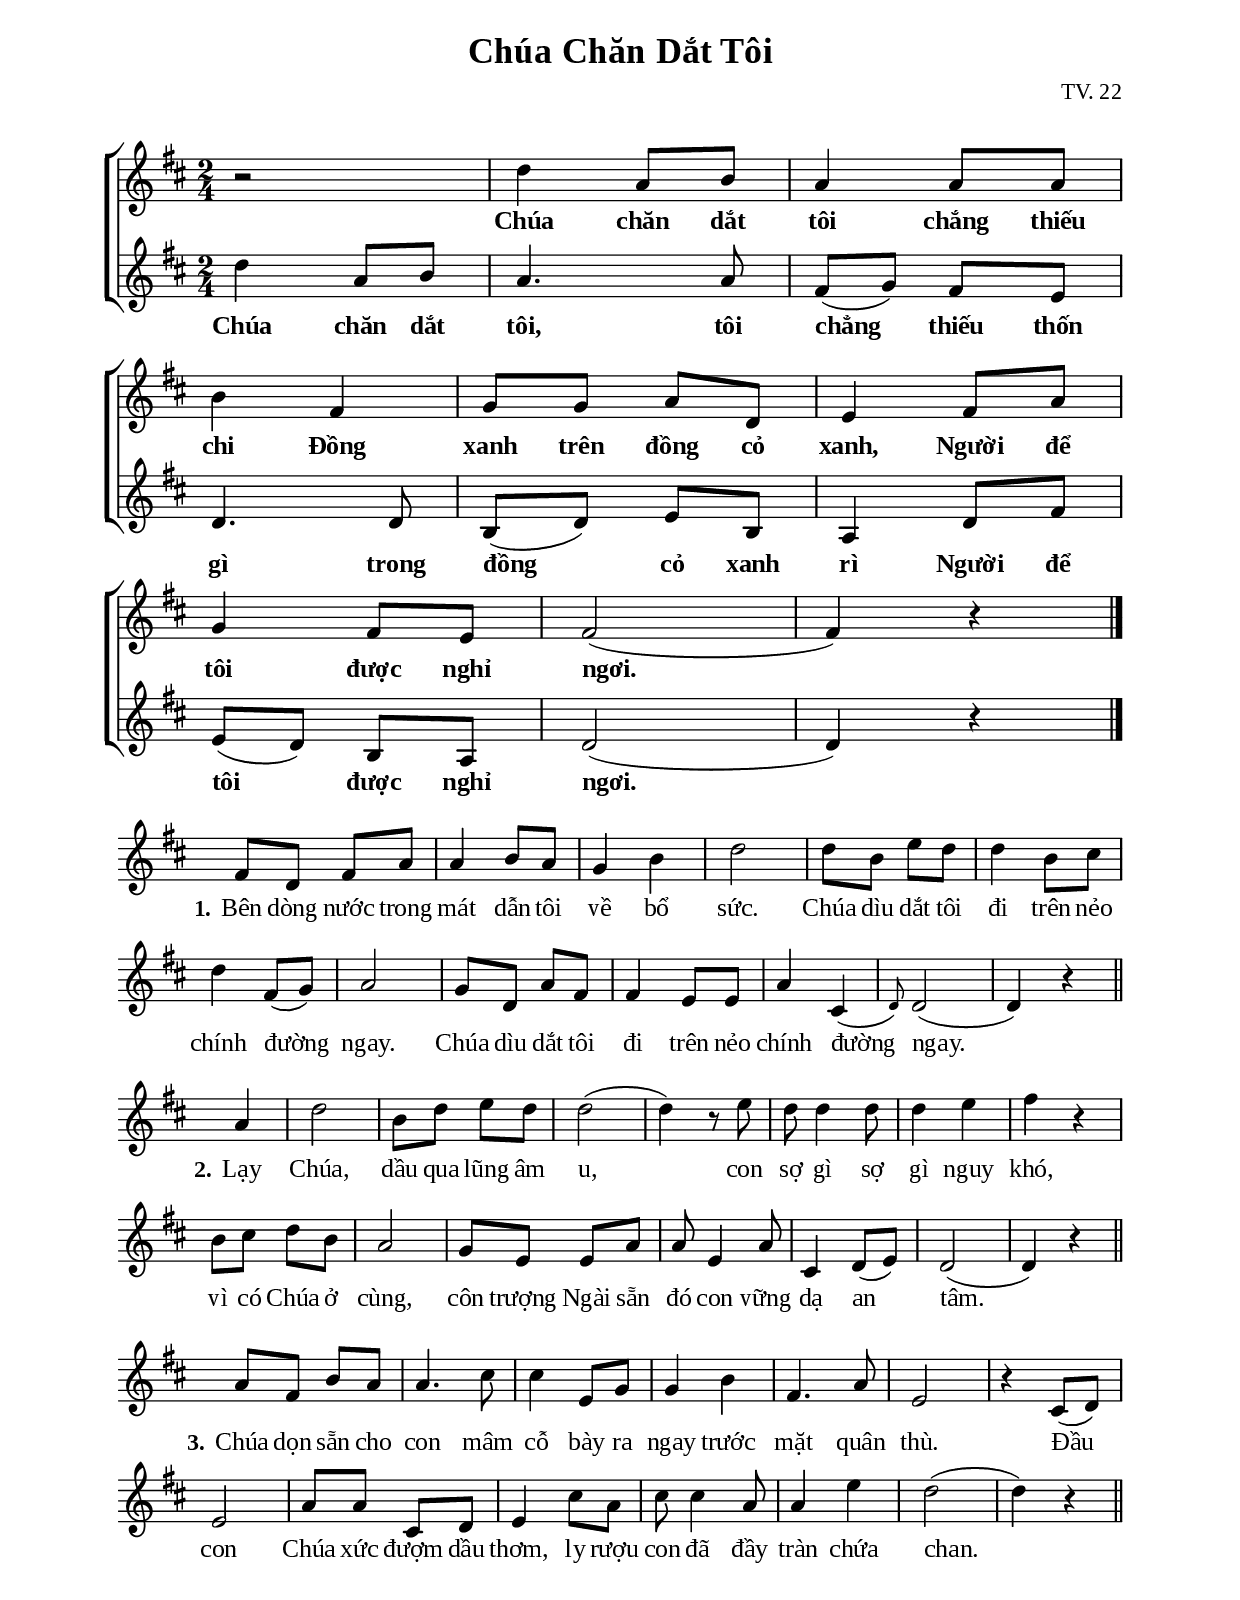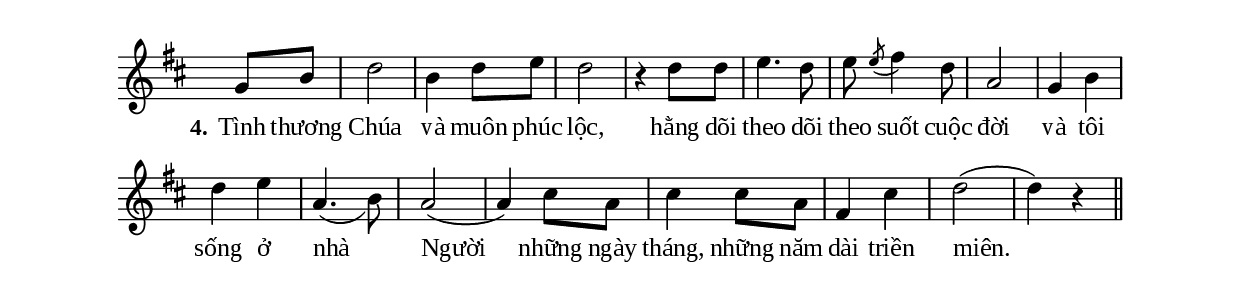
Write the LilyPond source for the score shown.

% Cài đặt chung
\version "2.20.0"
\include "english.ly"

\header {
  title = "Chúa Chăn Dắt Tôi"
  composer = "TV. 22"
  arranger = " "
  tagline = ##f
}

global = {
  \key d \major
  \time 2/4
}

\paper {
  #(set-paper-size "a4")
  top-margin = 20\mm
  bottom-margin = 15\mm
  left-margin = 20\mm
  right-margin = 20\mm
  indent = #0
  #(define fonts
	 (make-pango-font-tree "Liberation Serif"
	 		       "Liberation Serif"
			       "Liberation Serif"
			       (/ 20 20)))
  print-page-number = #f
}

% Nhạc điệp khúc
nhacDiepKhucBass = \relative c'' {
  \override Lyrics.LyricSpace.minimum-distance = #4.0
  \override Score.BarNumber.break-visibility = ##(#f #f #f)
  r2 |
  d4 a8 b |
  a4 a8 a 
  b4 fs |
  g8 g a d, |
  e4 fs8 a |
  g4 fs8 e |
  fs2 ( |
  fs4) r \bar "|."
}

nhacDiepKhucSop = \relative c'' {
  \override Lyrics.LyricSpace.minimum-distance = #4.0
  \override Score.BarNumber.break-visibility = ##(#f #f #f)
  d4 a8 b |
  a4. a8 |
  fs (g) fs e |
  d4. d8 |
  b (d) e b |
  a4 d8 fs |
  e (d) b a |
  d2 ( |
  d4) r \bar "|."
}

% Nhạc phiên khúc
nhacPhienKhucMot = \relative c' {
  \override Score.BarNumber.break-visibility = ##(#f #f #f)
  fs8 d fs a |
  a4 b8 a |
  g4 b |
  d2 |
  d8 b e d |
  d4 b8 cs |
  d4 fs,8 (g) |
  a2 |
  g8 d a' fs |
  fs4 e8 e |
  a4 cs, (\grace d8) |
  d2 ( |
  d4) r \bar "||"
}

nhacPhienKhucHai = \relative c'' {
  \override Score.BarNumber.break-visibility = ##(#f #f #f)
  \partial 4 a4 |
  d2 |
  b8 d e d |
  d2 ( |
  d4) r8 e |
  d d4 d8 |
  d4 e fs r |
  b,8 cs d b |
  a2 |
  g8 e e a |
  a e4 a8 |
  cs,4 d8 (e) |
  d2 ( |
  d4) r \bar "||"
}

nhacPhienKhucBa = \relative c'' {
  \override Score.BarNumber.break-visibility = ##(#f #f #f)
  a8 fs b a |
  a4. cs8 |
  cs4 e,8 g |
  g4 b |
  fs4. a8 |
  e2 |
  r4 cs8 (d) |
  e2 |
  a8 a cs, d |
  e4 cs'8 a |
  cs8 cs4 a8 |
  a4 e' |
  d2 ( |
  d4) r \bar "||"
}

nhacPhienKhucBon = \relative c'' {
  \override Score.BarNumber.break-visibility = ##(#f #f #f)
  \partial 4 g8 b |
  d2 |
  b4 d8 e |
  d2 |
  r4 d8 d |
  e4. d8 |
  e8 \acciaccatura e fs4 d8 |
  a2 |
  g4 b |
  d e |
  a,4. _(b8) |
  a2 ( |
  a4) cs8 a |
  cs4 cs8 a |
  fs4 cs' |
  d2 ( |
  d4) r \bar "||"
}

% Lời điệp khúc
loiDiepKhucSop = \lyricmode {
  \override Lyrics.LyricText.font-series = #'bold
  Chúa chăn dắt tôi,
  tôi chẳng thiếu thốn gì
  trong đồng cỏ xanh rì
  Người để tôi được nghỉ ngơi.
}

loiDiepKhucBass = \lyricmode {
  \override Lyrics.LyricText.font-series = #'bold
  Chúa chăn dắt tôi
  chắng thiếu chi
  Đồng xanh trên đồng cỏ xanh,
  Người để tôi được nghỉ ngơi.
}

% Lời phiên khúc
loiPhienKhucMot = \lyricmode {
  \set stanza = #"1."
  Bên dòng nước trong mát dẫn tôi về bổ sức.
  Chúa dìu dắt tôi đi trên nẻo chính đường ngay.
  Chúa dìu dắt tôi đi trên nẻo chính đường ngay.
}

loiPhienKhucHai = \lyricmode {
  \set stanza = #"2."
  Lạy Chúa, dầu qua lũng âm u,
  con sợ gì sợ gì nguy khó,
  vì có Chúa ở cùng,
  côn trượng Ngài sẵn đó con vững dạ an tâm.
}

loiPhienKhucBa = \lyricmode {
  \set stanza = #"3."
  Chúa dọn sẵn cho con mâm cỗ bày ra ngay trước mặt quân thù.
  Đầu con Chúa xức đượm dầu thơm,
  ly rượu con đã đầy tràn chứa chan.
}

loiPhienKhucBon = \lyricmode {
  \set stanza = #"4."
  Tình thương Chúa và muôn phúc lộc,
  hằng dõi theo dõi theo suốt cuộc đời
  và tôi sống ở nhà Người những ngày tháng,
  những năm dài triền miên.
}


% Dàn trang
\score {
  \new ChoirStaff <<
     \new Staff <<
      \new Voice = "Bass" {
        \clef treble \global \nhacDiepKhucBass
      }
      \new Lyrics \lyricsto Bass \loiDiepKhucBass
    >>
    \new Staff <<
      \new Voice = "Soprano" {
        \clef treble \global \nhacDiepKhucSop
      }
      \new Lyrics \lyricsto Soprano \loiDiepKhucSop
    >>
  >>
}

\score {
  \new ChoirStaff <<
    \new Staff = verses <<
      \override Staff.TimeSignature.transparent = ##t
      \new Voice = "verse" {
        \global \stemNeutral \nhacPhienKhucMot
      }
    >>
    \new Lyrics \lyricsto verse \loiPhienKhucMot
  >>
}

\score {
  \new ChoirStaff <<
    \new Staff = verses <<
      \override Staff.TimeSignature.transparent = ##t
      \new Voice = "verse" {
        \global \stemNeutral \nhacPhienKhucHai
      }
    >>
    \new Lyrics \lyricsto verse \loiPhienKhucHai
  >>
}

\score {
  \new ChoirStaff <<
    \new Staff = verses <<
      \override Staff.TimeSignature.transparent = ##t
      \new Voice = "verse" {
        \global \stemNeutral \nhacPhienKhucBa
      }
    >>
    \new Lyrics \lyricsto verse \loiPhienKhucBa
  >>
}

\score {
  \new ChoirStaff <<
    \new Staff = verses <<
      \override Staff.TimeSignature.transparent = ##t
      \new Voice = "verse" {
        \global \stemNeutral \nhacPhienKhucBon
      }
    >>
    \new Lyrics \lyricsto verse \loiPhienKhucBon
  >>
}
